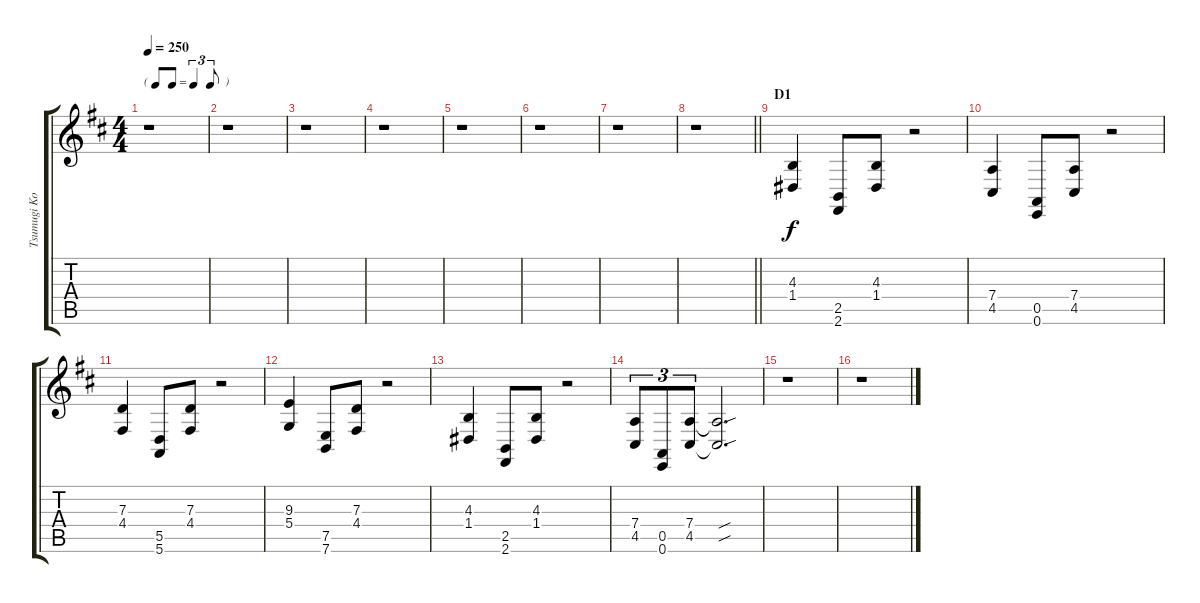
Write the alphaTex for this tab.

\track ("Tsumugi Kotobuki II" "Tsumugi Ko") {instrument lead1square}
\staff {score tabs}
\tuning (E4 B3 G3 D3 A2 E2) {hide}
\ts (4 4)
\tf triplet8th
\tempo 250
\clef g2
\ks d
r.1{dy f} |
r.1 |
r.1 |
r.1 |
r.1 |
r.1 |
r.1 |
\barLineRight lightlight
r.1 |
\section ("" "D1")
(4.3 1.4).4 (2.5 2.6).8 (4.3 1.4).8 r.2 |
(7.4 4.5).4 (0.5 0.6).8 (7.4 4.5).8 r.2 |
(7.3 4.4).4 (5.5 5.6).8 (7.3 4.4).8 r.2 |
(9.3 5.4).4 (7.5 7.6).8 (7.3 4.4).8 r.2 |
(4.3 1.4).4 (2.5 2.6).8 (4.3 1.4).8 r.2 |
(7.4 4.5).8{tu (3 2)} (0.5 0.6).8{tu (3 2)} (7.4 4.5).8{tu (3 2)} (7.4{sou t} 4.5{sou t}).2{d} |
r.1 |
r.1
